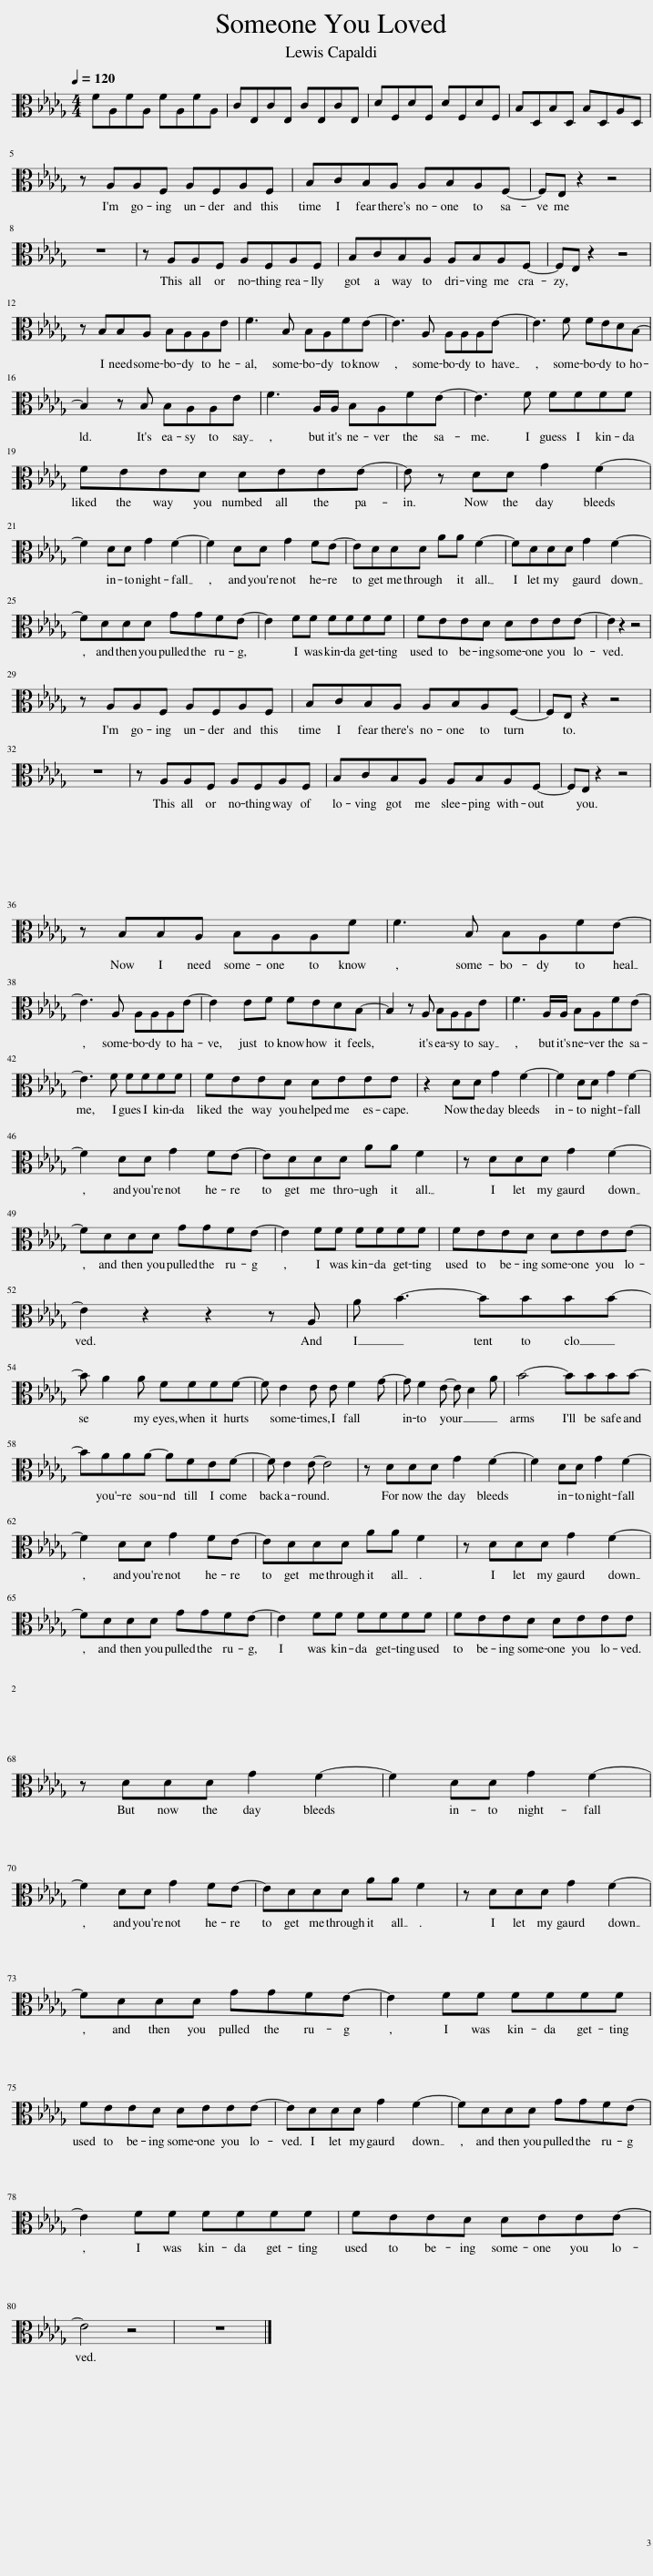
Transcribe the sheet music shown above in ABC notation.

X:1
L:1/8
Q:1/4=120
M:4/4
I:linebreak $
K:Db
V:1 alto
V:1
 FA,FA, FA,FA, | CE,CE, CE,CE, | DF,DF, DF,DF, | B,D,B,D, B,D,A,D, |$ z A,A,F, A,F,A,F, | %5
 B,CB,A, A,B,A,F,- | F,E, z2 z4 |$ z8 | z A,A,F, A,F,A,F, | B,CB,A, A,B,A,F,- | %10
 F,E, z2 z4 |$ z B,B,A, B,A,A,E | F3 B, B,A,FE- | E3 A, A,A,A,E- | E3 F FEDB,- |$ %15
 B,2 z B, B,A,A,E | F3 A,/A,/ B,A,FE- | E3 F FFFF |$ FEED DEEE- | E z DD G2 F2- |$ %20
 F2 DD G2 F2- | F2 DD G2 FE- | EDDD AA F2- | FDDD G2 F2- |$ FDDD GGFE- | %25
 E2 FF FFFF | FEED DEEE- | E2 z2 z4 |$ z A,A,F, A,F,A,F, | B,CB,A, A,B,A,F,- | %30
 F,E, z2 z4 |$ z8 | z A,A,F, A,F,A,F, | B,CB,A, A,B,A,F,- | F,E, z2 z4 |$ %35
 z B,B,A, B,A,A,F | F3 B, B,A,FE- |$ E3 A, A,A,A,E- | E2 EF FEDB,- | B,2 z A, B,A,A,E | %40
 F3 A,/A,/ B,A,FE- |$ E3 F FFFF | FEED DEEE | z2 DD G2 F2- | F2 DD G2 F2- |$ %45
 F2 DD G2 FE- | EDDD AA F2 | z DDD G2 F2- |$ FDDD GGFE- | E2 FF FFFF | %50
 FEED DEEE- |$ E2 z2 z2 z A, | A B3- BBBB- |$ B A2 A FFFF- | F E2 E E F2 G- | %55
 G F2 E- E D2 A | B4- BBBB- |$ BAAA- AFEF- | F E2 E- E4 | z DDD G2 F2- | %60
 F2 DD G2 F2- |$ F2 DD G2 FE- | EDDD AA F2 | z DDD G2 F2- |$ FDDD GGFE- | %65
 E2 FF FFFF | FEED DEEE |$ z DDD G2 F2- | F2 DD G2 F2- |$ F2 DD G2 FE- | %70
 EDDD AA F2 | z DDD G2 F2- |$ FDDD GGFE- | E2 FF FFFF |$ FEED DEEE- | %75
 EDDD G2 F2- | FDDD GGFE- |$ E2 FF FFFF | FEED DEEE- |$ E4 z4 | %80
 z8 |] %81
